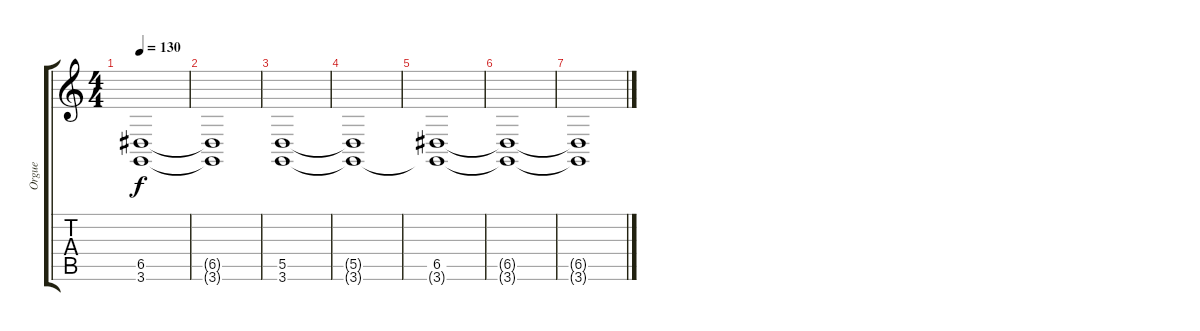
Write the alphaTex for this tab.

\track ("Orgue" "Orgue") {instrument churchorgan}
\staff {score tabs}
\tuning (E4 B3 G3 D3 A2 E2) {hide}
\ts (4 4)
\tempo 130
\clef g2
\ks c
(6.5 3.6{t}).1{dy f} |
(6.5{t} 3.6{t}).1 |
(5.5 3.6).1 |
(5.5{t} 3.6{t}).1 |
(6.5 3.6{t}).1 |
(6.5{t} 3.6{t}).1 |
(6.5{t} 3.6{t}).1
